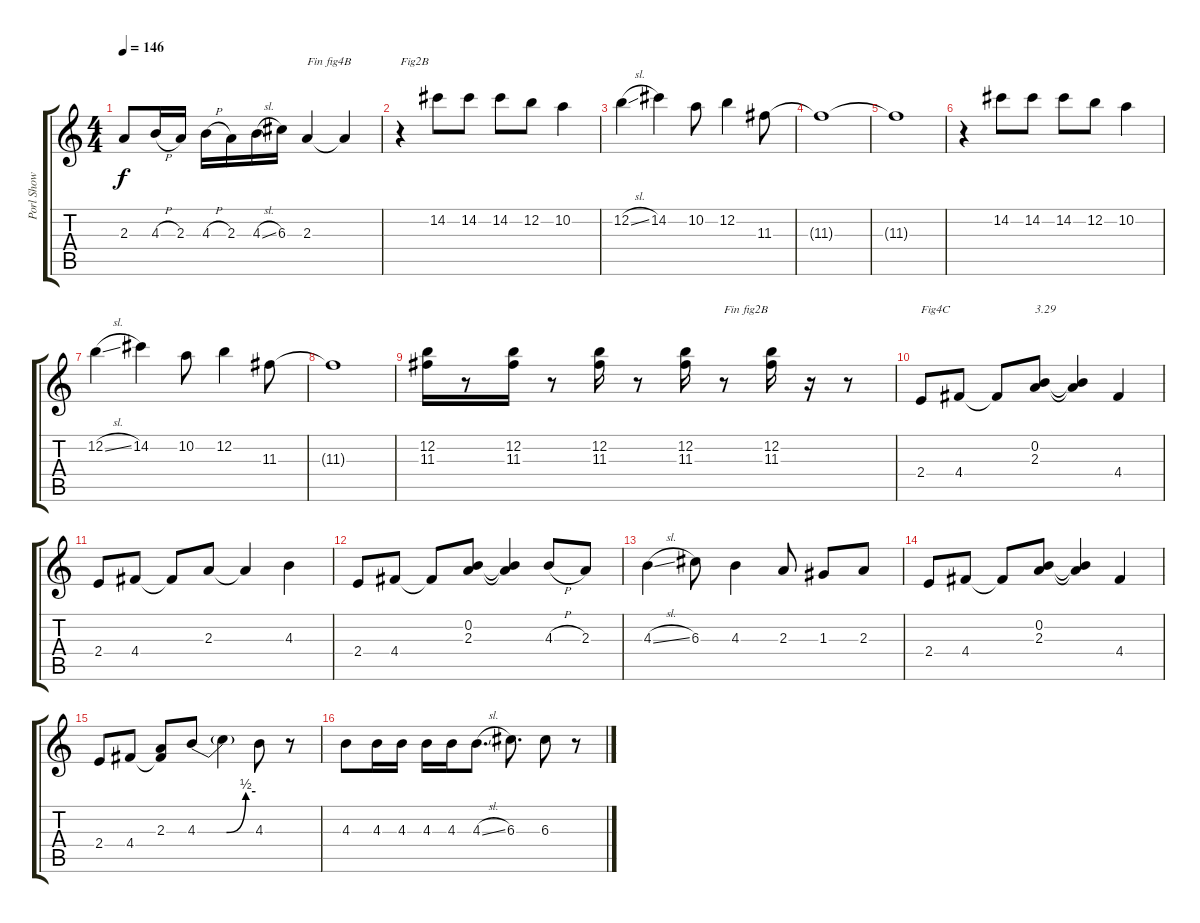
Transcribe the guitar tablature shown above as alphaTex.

\track ("Porl Show" "Porl Show") {instrument distortionguitar}
\staff {score tabs}
\tuning (E4 B3 G3 D3 A2 E2) {hide}
\ts (4 4)
\tempo 146
\clef g2
\ks c
2.3{t}.8{dy f} 4.3{h}.16 2.3.16 4.3{h}.16 2.3.16 4.3{sl}.16 6.3.16 2.3.4{txt "Fin fig4B"} 2.3{t}.4 |
r.4{txt "Fig2B"} 14.2.8 14.2.8 14.2.8 12.2.8 10.2.4 |
12.2{sl}.4 14.2.4 10.2.8 12.2.4 11.3.8 |
11.3{t}.1 |
11.3{t}.1 |
r.4 14.2.8 14.2.8 14.2.8 12.2.8 10.2.4 |
12.2{sl}.4 14.2.4 10.2.8 12.2.4 11.3.8 |
11.3{t}.1 |
(12.2 11.3).16 r.8 (12.2 11.3).16 r.8 (12.2 11.3).16 r.8 (12.2 11.3).16 r.8{txt "Fin fig2B"} (12.2 11.3).16 r.16 r.8 |
2.4.8{txt "Fig4C"} 4.4.8 4.4{t}.8 (0.2 2.3).8{txt "3.29"} (0.2{t} 2.3{t}).4 4.4.4 |
2.4.8 4.4.8 4.4{t}.8 2.3.8 2.3{t}.4 4.3.4 |
2.4.8 4.4.8 4.4{t}.8 (0.2 2.3).8 (0.2{t} 2.3{t}).4 4.3{h}.8 2.3.8 |
4.3{sl}.4 6.3.8 4.3.4 2.3.8 1.3.8 2.3.8 |
2.4.8 4.4.8 4.4{t}.8 (0.2 2.3).8 (0.2{t} 2.3{t}).4 4.4.4 |
2.4.8 4.4.8 (2.3 4.4{t}).8 4.3{be (custom 0 0 30 0 50 2 60 2)}.8 4.3{t}.4 4.3.8 r.8 |
4.3.8 4.3.16 4.3.16 4.3.16 4.3.16 4.3{sl}.8{d} 6.3.8{d} 6.3.8 r.8
